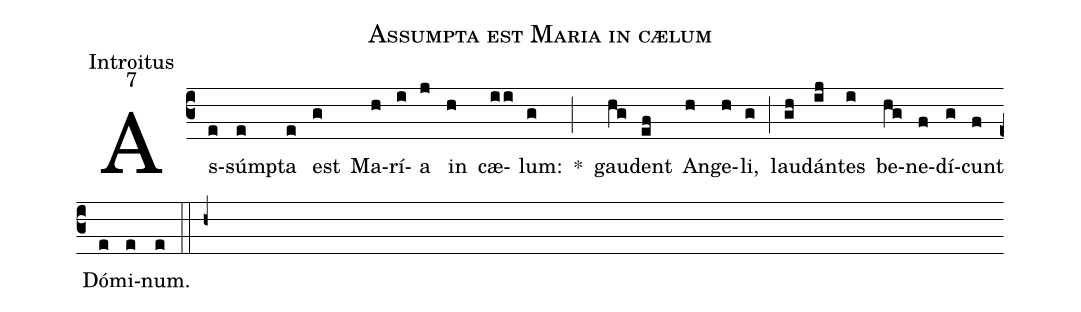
name:Assumpta est Maria in cælum;
office-part:Introitus;
mode:7;
%%
(c3) As(e)súmp(e)ta(e) est(g) Ma(h)rí(i)a(j) in(h) cæ(ii)lum:(g) *(;) gau(hg)dent(ef) An(h)ge(h)li,(g) (;) lau(gh)dán(ij)tes(i) be(hg)ne(f)dí(g)cunt(f) Dó(e)mi(e)num.(e) (::h+)
